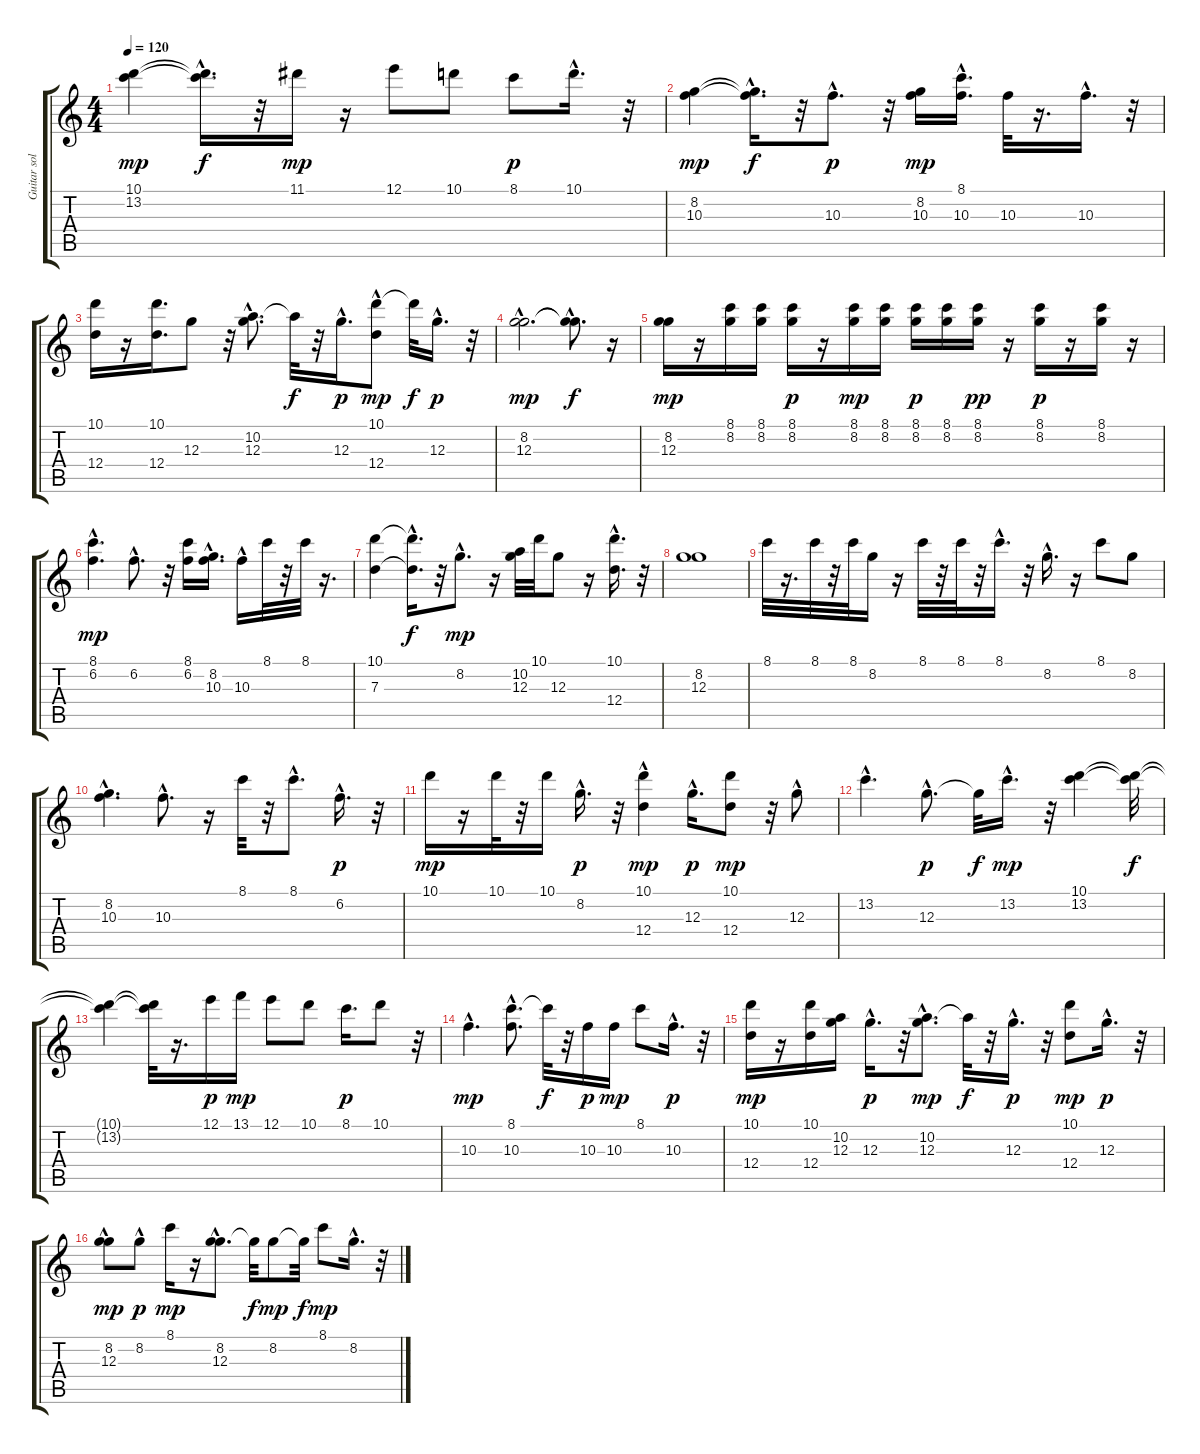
\track ("Guitar solo" "Guitar sol") {instrument distortionguitar}
\staff {score tabs}
\tuning (E4 B3 G3 D3 A2 E2) {hide}
\ts (4 4)
\tempo 120
\clef g2
\ks c
(10.1 13.2).4{dy mp} (10.1{t} 13.2{hac t}).16{d dy f} r.32 11.1.16{dy mp} r.16 12.1.8 10.1.8 8.1.8{dy p} 10.1{hac}.16{d} r.32 |
(8.2 10.3).4{dy mp} (8.2{hac t} 10.3{t}).16{d dy f} r.32 10.3{hac}.8{d dy p} r.32 (8.2 10.3).16{dy mp} (8.1{hac} 10.3).16{d} 10.3.32 r.16{d} 10.3{hac}.16{d} r.32 |
(10.1 12.4).16 r.16 (10.1 12.4).16{d} 12.3.8 r.32 (10.2{hac} 12.3{hac}).8{d} 10.2{t}.32{dy f} r.32 12.3{hac}.16{d dy p} (10.1 12.4{hac}).8{dy mp} 10.1{t}.32{dy f} 12.3{hac}.16{d dy p} r.32 |
(8.2{hac} 12.3{hac}).2{d dy mp} (8.2{hac t} 12.3{hac t}).8{d dy f} r.16 |
(8.2 12.3).16{dy mp} r.16 (8.1 8.2).16 (8.1 8.2).16 (8.1 8.2).16{dy p} r.16 (8.1 8.2).16{dy mp} (8.1 8.2).16 (8.1 8.2).16{dy p} (8.1 8.2).16 (8.1 8.2).16{dy pp} r.16 (8.1 8.2).16{dy p} r.16 (8.1 8.2).16 r.16 |
(8.1{hac} 6.2).4{d dy mp} 6.2{hac}.8{d} r.32 (8.1 6.2).16 (8.2{hac} 10.3).16{d} 10.3{hac}.16 8.1.32 r.32 8.1.32 r.16{d} |
(10.1 7.3).4 (10.1{hac t} 7.3{t}).16{d dy f} r.32 8.2{hac}.8{d dy mp} r.16 (10.2 12.3).32 10.1.32 12.3.8 r.16 (10.1 12.4{hac}).16{d} r.32 |
(8.2 12.3).1 |
8.1.32 r.16{d} 8.1.32 r.32 8.1.32 8.2.16 r.16 8.1.32 r.32 8.1.32 r.32 8.1{hac}.16{d} r.32 8.2{hac}.16{d} r.16 8.1.8 8.2.8 |
(8.2{hac} 10.3).4{d} 10.3{hac}.8{d} r.16 8.1.32 r.32 8.1{hac}.8{d} 6.2{hac}.16{d dy p} r.32 |
10.1.16{dy mp} r.16 10.1.32 r.32 10.1.16 8.2{hac}.16{d dy p} r.32 (10.1 12.4{hac}).4{dy mp} 12.3{hac}.16{d dy p} (10.1 12.4).8{dy mp} r.32 12.3{hac}.8 |
13.2{hac}.4{d} 12.3{hac}.8{d dy p} 12.3{t}.32{dy f} 13.2{hac}.16{d dy mp} r.32 (10.1 13.2).4 (10.1{t} 13.2{t}).32{dy f} |
(10.1{t} 13.2{t}).4 (10.1{t} 13.2{t}).32 r.16{d} 12.1.16{dy p} 13.1.16{dy mp} 12.1.8 10.1.8 8.1.16{d dy p} 10.1.8 r.32 |
10.3{hac}.4{d dy mp} (8.1{hac} 10.3{hac}).8{d} 8.1{t}.32{dy f} r.32 10.3.16{dy p} 10.3.16{dy mp} 8.1.8 10.3{hac}.16{d dy p} r.32 |
(10.1 12.4).16{dy mp} r.16 (10.1 12.4).16 (10.2 12.3).16 12.3{hac}.16{d dy p} r.32 (10.2{hac} 12.3{hac}).8{d dy mp} 10.2{t}.32{dy f} r.32 12.3{hac}.16{d dy p} r.32 (10.1 12.4).8{dy mp} 12.3{hac}.16{d dy p} r.32 |
(8.2{hac} 12.3).8{dy mp} 8.2{hac}.8{dy p} 8.1.16{dy mp} r.16 (8.2{hac} 12.3{hac}).8{d} 12.3{t}.32{dy f} 8.2.8{dy mp} 8.2{t}.32{dy f} 8.1.8{dy mp} 8.2{hac}.16{d} r.32
